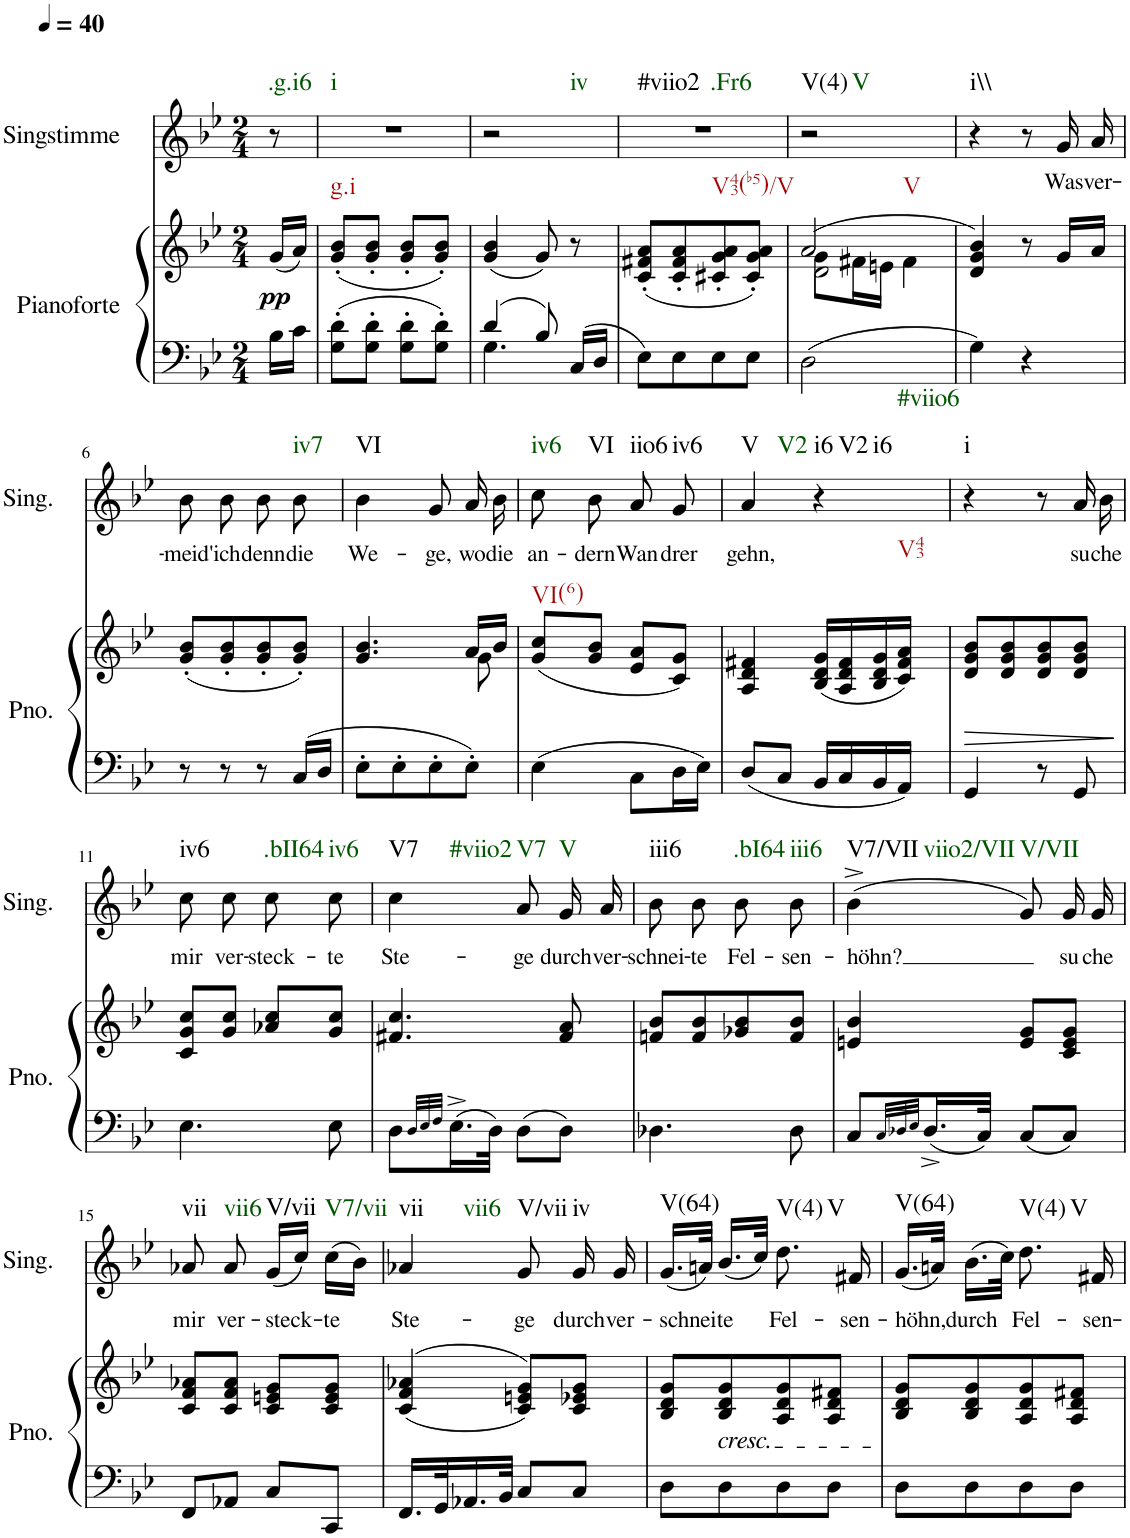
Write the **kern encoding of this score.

**kern	**kern	**dynam	**kern	**text	**harte
*part2	*part2	*part2	*part1	*part1	*part1
*staff3	*staff2	*staff2/3	*staff1	*staff1	*
*I"Pianoforte	*	*	*I"Singstimme	*	*
*I'Pno.	*	*	*I'Sing.	*	*
*clefF4	*clefG2	*	*clefG2	*	*
*k[b-e-]	*k[b-e-]	*	*k[b-e-]	*	*
*M2/4	*M2/4	*	*M2/4	*	*
*MM40	*MM40	*	*MM40	*	*
=	=	=	=	=	=
!	!	!LO:DY:b	!	!	!LO:H:kt=.g.i6
16B-\LL	(16g/LL	pp	8r	.	N
16c\JJ	16a/JJ)	.	.	.	.
=1	=1	=1	=1	=1	=1
!	!	!	!	!	!LO:H:kt=i
8G\' 8d\'L	(8g/' 8b-/'L	.	2r	.	N
8G\' 8d\'J	8g/' 8b-/'J	.	.	.	.
8G\' 8d\'L	8g/' 8b-/'L	.	.	.	.
8G\' 8d\'J	8g/' 8b-/'J)	.	.	.	.
=2	=2	=2	=2	=2	=2
*^	*	*	*	*	*
!	!	!	!	!	!	!LO:H:kt=iv
4d/	4.G\	(4g/ 4b-/	.	2r	.	N
8B-/	.	8g/)	.	.	.	.
16C/LL	8ryy	8r	.	.	.	.
16D/JJ	.	.	.	.	.	.
*v	*v	*	*	*	*	*
=3	=3	=3	=3	=3	=3
!	!	!	!	!	!LO:H:n=1:kt=#viio2
!	!	!	!	!	!LO:H:n=2:kt=.Fr6
8E-\L	(8c/' 8f#X/' 8a/'L	.	2r	.	N N
8E-\	8c/' 8f#/' 8a/'	.	.	.	.
8E-\	8c#X/' 8g/' 8a/'	.	.	.	.
8E-\J	8c#/' 8g/' 8a/'J)	.	.	.	.
=4	=4	=4	=4	=4	=4
*	*^	*	*	*	*
*	*	*^	*	*	*	*
!	!	!	!	!	!	!	!LO:H:n=1:kt=V(4)
!	!	!	!	!	!	!	!LO:H:n=2:kt=V
2D\	(2a/	8g\L	2d\	.	2r	.	N N
.	.	16f#X\L	.	.	.	.	.
.	.	16en\JJ	.	.	.	.	.
.	.	4f#\	.	.	.	.	.
*	*	*v	*v	*	*	*	*
=5	=5	=5	=5	=5	=5	=5
!	!	!	!	!	!	!LO:H:kt=i\\
*	*v	*v	*	*	*	*
4G\	4d/ 4g/ 4b-/)	.	4r	.	N
4r	8r	.	8r	.	.
!	!	!	!	!LO:LY:b	!
.	16g/LL	.	16g/	Was	.
!	!	!	!	!LO:LY:b	!
.	16a/JJ	.	16a/	ver-	.
!!LO:LB:g=z
=6	=6	=6	=6	=6	=6
!	!	!	!	!LO:LY:b	!
8r	(8g/' 8b-/'L	.	8b-\	-meid'	.
!	!	!	!	!LO:LY:b	!
8r	8g/' 8b-/'	.	8b-\	ich	.
!	!	!	!	!LO:LY:b	!
8r	8g/' 8b-/'	.	8b-\	denn	.
!	!	!	!	!LO:LY:b	!LO:H:kt=iv7
16C/LL	8g/' 8b-/'J)	.	8b-\	die	N
16D/JJ	.	.	.	.	.
=7	=7	=7	=7	=7	=7
*	*^	*	*	*	*
!	!	!	!	!	!LO:LY:b	!LO:H:kt=VI
8E-'\L	4.g/ 4.b-/	4.ryy	.	4b-\	We-	N
8E-'\	.	.	.	.	.	.
!	!	!	!	!	!LO:LY:b	!
8E-'\	.	.	.	8g/	-ge,	.
!	!	!	!	!	!LO:LY:b	!
8E-'\J	16a/LL	8g\	.	16a/	wo	.
!	!	!	!	!	!LO:LY:b	!
.	16b-/JJ	.	.	16b-\	die	.
*	*v	*v	*	*	*	*
=8	=8	=8	=8	=8	=8
!	!	!	!	!LO:LY:b	!LO:H:kt=iv6
4E-\	(8g/ 8cc/L	.	8cc\	-an-	N
!	!	!	!	!LO:LY:b	!LO:H:kt=VI
.	8g/ 8b-/J	.	8b-\	-dern	N
!	!	!	!	!LO:LY:b	!LO:H:kt=iio6
8C\L	8e-/ 8a/L	.	8a/	Wan-	N
!	!	!	!	!LO:LY:b	!LO:H:kt=iv6
16D\L	8c/ 8g/J)	.	8g/	-drer	N
16E-\JJ	.	.	.	.	.
=9	=9	=9	=9	=9	=9
!	!	!	!	!LO:LY:b	!LO:H:n=1:kt=V
!	!	!	!	!	!LO:H:n=2:kt=V2
8D/L	4A/ 4d/ 4f#X/	.	4a/	gehn,	N N
8C/J	.	.	.	.	.
!	!	!	!	!	!LO:H:n=1:kt=i6
!	!	!	!	!	!LO:H:n=2:kt=V2
!	!	!	!	!	!LO:H:n=3:kt=i6
!	!	!	!	!	!LO:H:n=4:kt=#viio6
16BB-/LL	(16B-/ 16d/ 16g/LL	.	4r	.	N N N N
16C/	16A/ 16d/ 16f#/	.	.	.	.
16BB-/	16B-/ 16d/ 16g/	.	.	.	.
16AA/JJ	16c/ 16f#/ 16a/JJ)	.	.	.	.
=10	=10	=10	=10	=10	=10
!	!	!LO:HP:b	!	!	!LO:H:kt=i
4GG/	8d/ 8g/ 8b-/L	>	4r	.	N
.	8d/ 8g/ 8b-/	.	.	.	.
8r	8d/ 8g/ 8b-/	.	8r	.	.
!	!	!	!	!LO:LY:b	!
8GG/	8d/ 8g/ 8b-/J	.	16a/	su-	.
!	!	!	!	!LO:LY:b	!
.	.	.	16b-\	-che	.
.	.	]	.	.	.
!!LO:LB:g=z
=11	=11	=11	=11	=11	=11
!	!	!	!	!LO:LY:b	!LO:H:kt=iv6
4.E-\	8c/ 8g/ 8cc/L	.	8cc\	mir	N
!	!	!	!	!LO:LY:b	!
.	8g/ 8cc/J	.	8cc\	ver-	.
!	!	!	!	!LO:LY:b	!LO:H:kt=.bII64
.	8a-X/ 8cc/L	.	8cc\	-steck-	N
!	!	!	!	!LO:LY:b	!LO:H:kt=iv6
8E-\	8g/ 8cc/J	.	8cc\	-te	N
=12	=12	=12	=12	=12	=12
!	!	!	!	!LO:LY:b	!LO:H:n=1:kt=V7
!	!	!	!	!	!LO:H:n=2:kt=#viio2
8D\L	4.f#X/ 4.cc/	.	4cc\	Ste-	N N
32qD/LLL	.	.	.	.	.
32qE-/	.	.	.	.	.
32qF/JJJ	.	.	.	.	.
16.E-^\L	.	.	.	.	.
32D\JJk	.	.	.	.	.
!	!	!	!	!LO:LY:b	!LO:H:kt=V7
8D\L	.	.	8a/	-ge	N
!	!	!	!	!LO:LY:b	!LO:H:kt=V
8D\J	8f#/ 8a/	.	16g/	durch	N
!	!	!	!	!LO:LY:b	!
.	.	.	16a/	ver-	.
=13	=13	=13	=13	=13	=13
!	!	!	!	!LO:LY:b	!LO:H:kt=iii6
4.D-X\	8fn/ 8b-/L	.	8b-\	-schnei-	N
!	!	!	!	!LO:LY:b	!
.	8f/ 8b-/	.	8b-\	-te	.
!	!	!	!	!LO:LY:b	!LO:H:kt=.bI64
.	8g-X/ 8b-/	.	8b-\	Fel-	N
!	!	!	!	!LO:LY:b	!LO:H:kt=iii6
8D-\	8f/ 8b-/J	.	8b-\	-sen-	N
=14	=14	=14	=14	=14	=14
!	!	!	!	!LO:LY:b	!LO:H:n=1:kt=V7/VII
!	!	!	!	!	!LO:H:n=2:kt=viio2/VII
8C/L	4en/ 4b-/	.	(4b-^\	-höhn?	N N
32qC/LLL	.	.	.	.	.
32qD-X/	.	.	.	.	.
32qE-/JJJ	.	.	.	.	.
16.D-^/L	.	.	.	.	.
32C/JJk	.	.	.	.	.
!	!	!	!	!	!LO:H:kt=V/VII
8C/L	8e/ 8g/L	.	8g/)	.	N
!	!	!	!	!LO:LY:b	!
8C/J	8c/ 8e/ 8g/J	.	16g/	su-	.
!	!	!	!	!LO:LY:b	!
.	.	.	16g/	-che	.
!!LO:LB:g=z
=15	=15	=15	=15	=15	=15
!	!	!	!	!LO:LY:b	!LO:H:kt=vii
8FF/L	8c/ 8f/ 8a-X/L	.	8a-X/	mir	N
!	!	!	!	!LO:LY:b	!LO:H:kt=vii6
8AA-X/J	8c/ 8f/ 8a-/J	.	8a-/	ver-	N
!	!	!	!	!LO:LY:b	!LO:H:kt=V/vii
8C/L	8c/ 8en/ 8g/L	.	(16g/LL	-steck-	N
.	.	.	16cc/JJ)	.	.
!	!	!	!	!LO:LY:b	!LO:H:kt=V7/vii
8CC/J	8c/ 8e/ 8g/J	.	(16cc\LL	-te	N
.	.	.	16b-\JJ)	.	.
=16	=16	=16	=16	=16	=16
!	!	!	!	!LO:LY:b	!LO:H:n=1:kt=vii
!	!	!	!	!	!LO:H:n=2:kt=vii6
16.FF/LL	(>(4c/ 4f/ 4a-X/	.	4a-X/	Ste-	N N
32GG/K	.	.	.	.	.
16.AA-X/	.	.	.	.	.
32BB-/JJk	.	.	.	.	.
!	!	!	!	!LO:LY:b	!LO:H:kt=V/vii
8C/L	8c/ 8en/ 8g/L))	.	8g/	-ge	N
!	!	!	!	!LO:LY:b	!LO:H:kt=iv
8C/J	8c/ 8e-X/ 8g/J	.	16g/	durch	N
!	!	!	!	!LO:LY:b	!
.	.	.	16g/	ver-	.
=17	=17	=17	=17	=17	=17
!	!	!	!	!LO:LY:b	!LO:H:kt=V(64)
8D\L	8B-/ 8d/ 8g/L	.	(16.g/LL	-schnei-	N
.	.	.	32an/JJk)	.	.
!	!LO:TX:b:i:t=cresc.	!	!	!	!
!	!	!	!	!LO:LY:b	!
8D\	8B-/ 8d/ 8g/	.	(16.b-/LL	-te	.
.	.	.	32cc/JJk)	.	.
!	!	!	!	!LO:LY:b	!LO:H:n=1:kt=V(4)
!	!	!	!	!	!LO:H:n=2:kt=V
8D\	8A/ 8d/ 8g/	.	8.dd\	Fel-	N N
8D\J	8A/ 8d/ 8f#X/J	.	.	.	.
!	!	!	!	!LO:LY:b	!
.	.	.	16f#X/	-sen-	.
=18	=18	=18	=18	=18	=18
!	!	!	!	!LO:LY:b	!LO:H:kt=V(64)
8D\L	8B-/ 8d/ 8g/L	.	(16.g/LL	-höhn,-	N
.	.	.	32an/JJk)	.	.
!	!	!	!	!LO:LY:b	!
8D\	8B-/ 8d/ 8g/	.	(16.b-\LL	-durch	.
.	.	.	32cc\JJk)	.	.
!	!	!	!	!LO:LY:b	!LO:H:n=1:kt=V(4)
!	!	!	!	!	!LO:H:n=2:kt=V
8D\	8A/ 8d/ 8g/	.	8.dd\	-Fel-	N N
8D\J	8A/ 8d/ 8f#X/J	.	.	.	.
!	!	!	!	!LO:LY:b	!
.	.	.	16f#X/	-sen-	.
=	=	=	=	=	=
*-	*-	*-	*-	*-	*-
